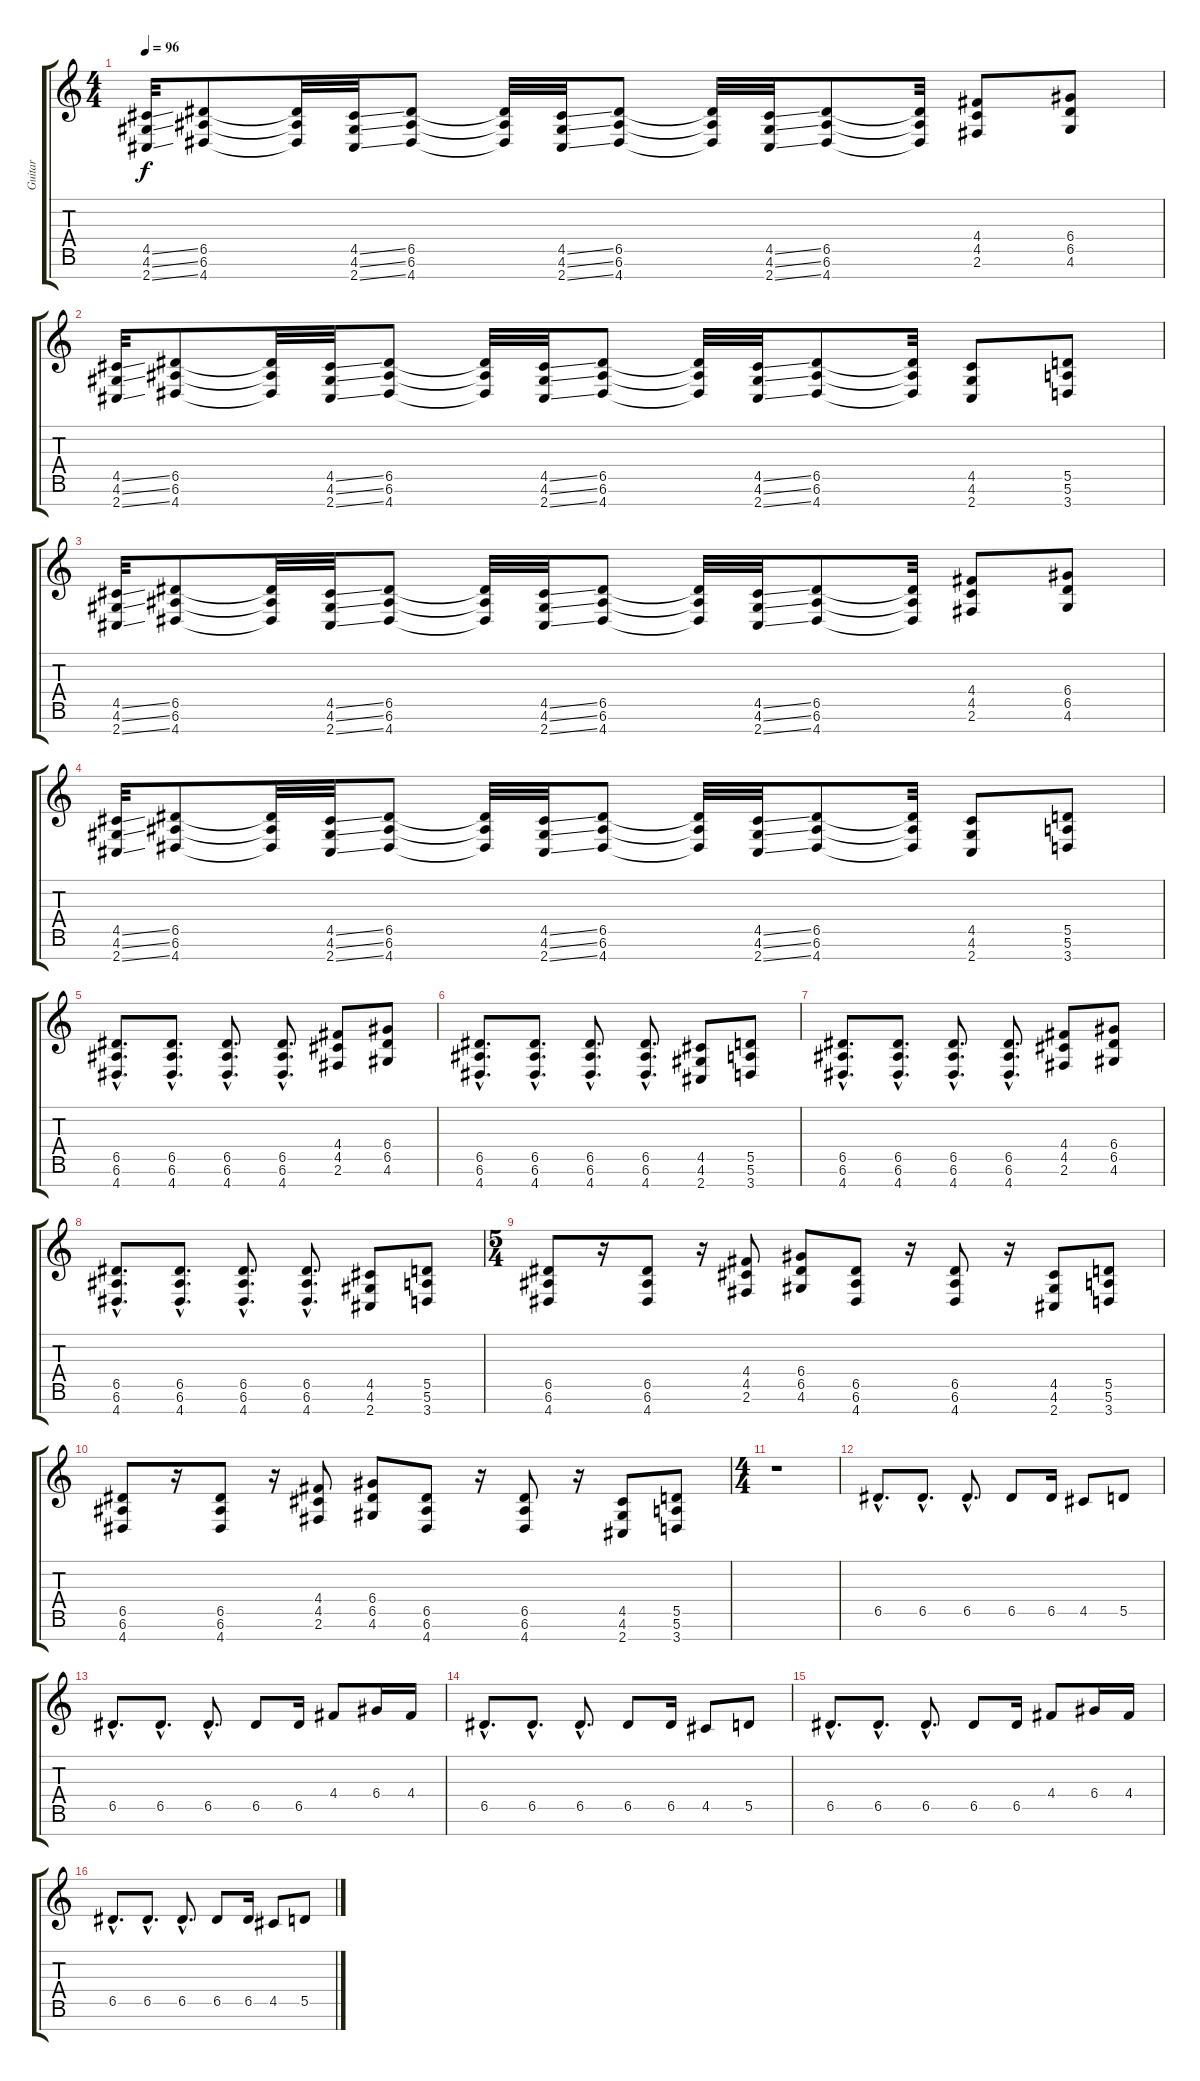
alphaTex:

\track ("Guitar" "Guitar") {instrument electricguitarjazz}
\staff {score tabs}
\tuning (E4 B3 G3 D3 A2 E2 B1) {hide}
\ts (4 4)
\tempo 96
\clef g2
\ks c
(4.5{ss} 4.6{ss} 2.7{ss}).32{dy f} (6.5 6.6 4.7).8 (6.5{t} 6.6{t} 4.7{t}).32 (4.5{ss} 4.6{ss} 2.7{ss}).32 (6.5 6.6 4.7).8 (6.5{t} 6.6{t} 4.7{t}).32 (4.5{ss} 4.6{ss} 2.7{ss}).32 (6.5 6.6 4.7).8 (6.5{t} 6.6{t} 4.7{t}).32 (4.5{ss} 4.6{ss} 2.7{ss}).32 (6.5 6.6 4.7).8 (6.5{t} 6.6{t} 4.7{t}).32 (4.4 4.5 2.6).8 (6.4 6.5 4.6).8 |
(4.5{ss} 4.6{ss} 2.7{ss}).32 (6.5 6.6 4.7).8 (6.5{t} 6.6{t} 4.7{t}).32 (4.5{ss} 4.6{ss} 2.7{ss}).32 (6.5 6.6 4.7).8 (6.5{t} 6.6{t} 4.7{t}).32 (4.5{ss} 4.6{ss} 2.7{ss}).32 (6.5 6.6 4.7).8 (6.5{t} 6.6{t} 4.7{t}).32 (4.5{ss} 4.6{ss} 2.7{ss}).32 (6.5 6.6 4.7).8 (6.5{t} 6.6{t} 4.7{t}).32 (4.5 4.6 2.7).8 (5.5 5.6 3.7).8 |
(4.5{ss} 4.6{ss} 2.7{ss}).32 (6.5 6.6 4.7).8 (6.5{t} 6.6{t} 4.7{t}).32 (4.5{ss} 4.6{ss} 2.7{ss}).32 (6.5 6.6 4.7).8 (6.5{t} 6.6{t} 4.7{t}).32 (4.5{ss} 4.6{ss} 2.7{ss}).32 (6.5 6.6 4.7).8 (6.5{t} 6.6{t} 4.7{t}).32 (4.5{ss} 4.6{ss} 2.7{ss}).32 (6.5 6.6 4.7).8 (6.5{t} 6.6{t} 4.7{t}).32 (4.4 4.5 2.6).8 (6.4 6.5 4.6).8 |
(4.5{ss} 4.6{ss} 2.7{ss}).32 (6.5 6.6 4.7).8 (6.5{t} 6.6{t} 4.7{t}).32 (4.5{ss} 4.6{ss} 2.7{ss}).32 (6.5 6.6 4.7).8 (6.5{t} 6.6{t} 4.7{t}).32 (4.5{ss} 4.6{ss} 2.7{ss}).32 (6.5 6.6 4.7).8 (6.5{t} 6.6{t} 4.7{t}).32 (4.5{ss} 4.6{ss} 2.7{ss}).32 (6.5 6.6 4.7).8 (6.5{t} 6.6{t} 4.7{t}).32 (4.5 4.6 2.7).8 (5.5 5.6 3.7).8 |
(6.5{hac} 6.6{hac} 4.7{hac}).8{d} (6.5{hac} 6.6{hac} 4.7{hac}).8{d} (6.5{hac} 6.6{hac} 4.7{hac}).8{d} (6.5{hac} 6.6{hac} 4.7{hac}).8{d} (4.4 4.5 2.6).8 (6.4 6.5 4.6).8 |
(6.5{hac} 6.6{hac} 4.7{hac}).8{d} (6.5{hac} 6.6{hac} 4.7{hac}).8{d} (6.5{hac} 6.6{hac} 4.7{hac}).8{d} (6.5{hac} 6.6{hac} 4.7{hac}).8{d} (4.5 4.6 2.7).8 (5.5 5.6 3.7).8 |
(6.5{hac} 6.6{hac} 4.7{hac}).8{d} (6.5{hac} 6.6{hac} 4.7{hac}).8{d} (6.5{hac} 6.6{hac} 4.7{hac}).8{d} (6.5{hac} 6.6{hac} 4.7{hac}).8{d} (4.4 4.5 2.6).8 (6.4 6.5 4.6).8 |
(6.5{hac} 6.6{hac} 4.7{hac}).8{d} (6.5{hac} 6.6{hac} 4.7{hac}).8{d} (6.5{hac} 6.6{hac} 4.7{hac}).8{d} (6.5{hac} 6.6{hac} 4.7{hac}).8{d} (4.5 4.6 2.7).8 (5.5 5.6 3.7).8 |
\ts (5 4)
(6.5 6.6 4.7).8 r.16 (6.5 6.6 4.7).8 r.16 (4.4 4.5 2.6).8 (6.4 6.5 4.6).8 (6.5 6.6 4.7).8 r.16 (6.5 6.6 4.7).8 r.16 (4.5 4.6 2.7).8 (5.5 5.6 3.7).8 |
(6.5 6.6 4.7).8 r.16 (6.5 6.6 4.7).8 r.16 (4.4 4.5 2.6).8 (6.4 6.5 4.6).8 (6.5 6.6 4.7).8 r.16 (6.5 6.6 4.7).8 r.16 (4.5 4.6 2.7).8 (5.5 5.6 3.7).8{instrument electricguitarjazz} |
\ts (4 4)
r.1 |
6.5{hac}.8{d} 6.5{hac}.8{d} 6.5{hac}.8{d} 6.5.8 6.5.16 4.5.8 5.5.8 |
6.5{hac}.8{d} 6.5{hac}.8{d} 6.5{hac}.8{d} 6.5.8 6.5.16 4.4.8 6.4.16 4.4.16 |
6.5{hac}.8{d} 6.5{hac}.8{d} 6.5{hac}.8{d} 6.5.8 6.5.16 4.5.8 5.5.8 |
6.5{hac}.8{d} 6.5{hac}.8{d} 6.5{hac}.8{d} 6.5.8 6.5.16 4.4.8 6.4.16 4.4.16 |
6.5{hac}.8{d} 6.5{hac}.8{d} 6.5{hac}.8{d} 6.5.8 6.5.16 4.5.8 5.5.8
